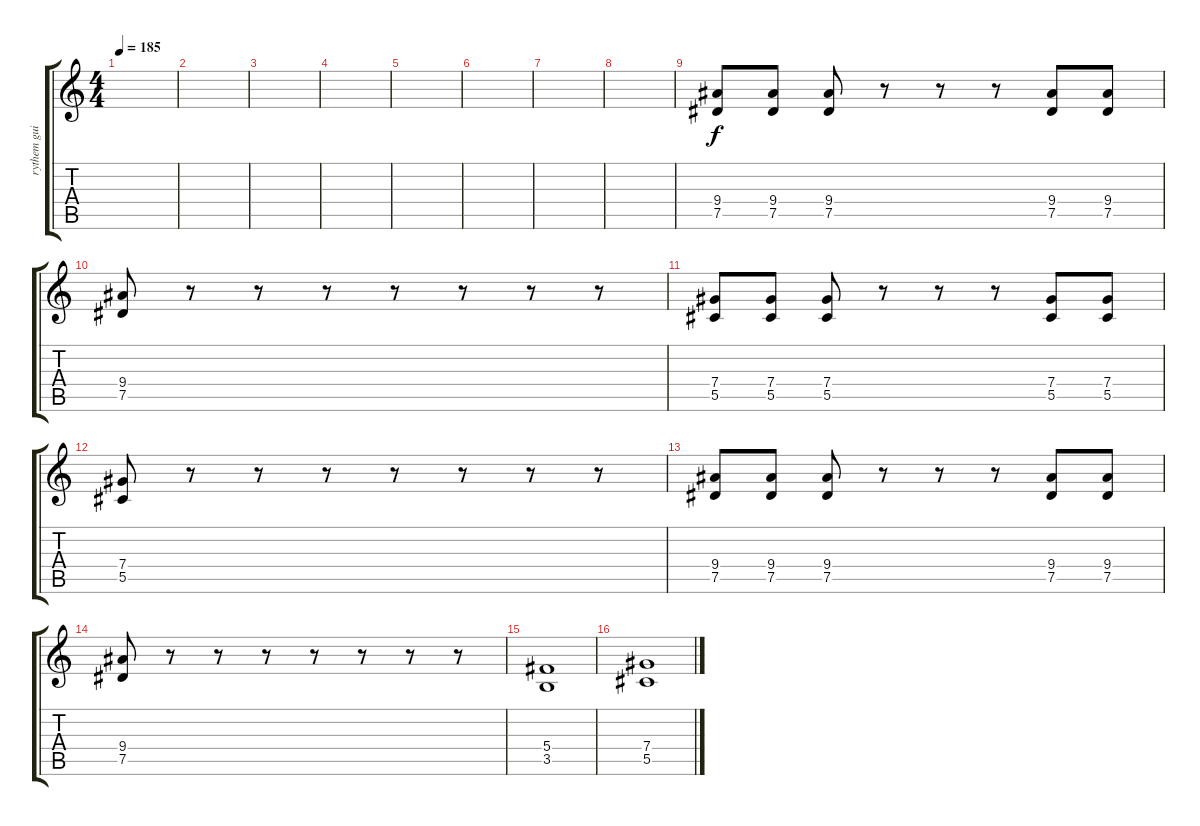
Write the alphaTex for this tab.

\track ("rythem guitar" "rythem gui") {instrument distortionguitar}
\staff {score tabs}
\tuning (Eb4 Bb3 Gb3 Db3 Ab2 Eb2) {hide}
\ts (4 4)
\tempo 185
\clef g2
\ks c
|
|
|
|
|
|
|
|
(9.4 7.5).8 (9.4 7.5).8 (9.4 7.5).8 r.8 r.8 r.8 (9.4 7.5).8 (9.4 7.5).8 |
(9.4 7.5).8 r.8 r.8 r.8 r.8 r.8 r.8 r.8 |
(7.4 5.5).8 (7.4 5.5).8 (7.4 5.5).8 r.8 r.8 r.8 (7.4 5.5).8 (7.4 5.5).8 |
(7.4 5.5).8 r.8 r.8 r.8 r.8 r.8 r.8 r.8 |
(9.4 7.5).8 (9.4 7.5).8 (9.4 7.5).8 r.8 r.8 r.8 (9.4 7.5).8 (9.4 7.5).8 |
(9.4 7.5).8 r.8 r.8 r.8 r.8 r.8 r.8 r.8 |
(5.4 3.5).1 |
(7.4 5.5).1
